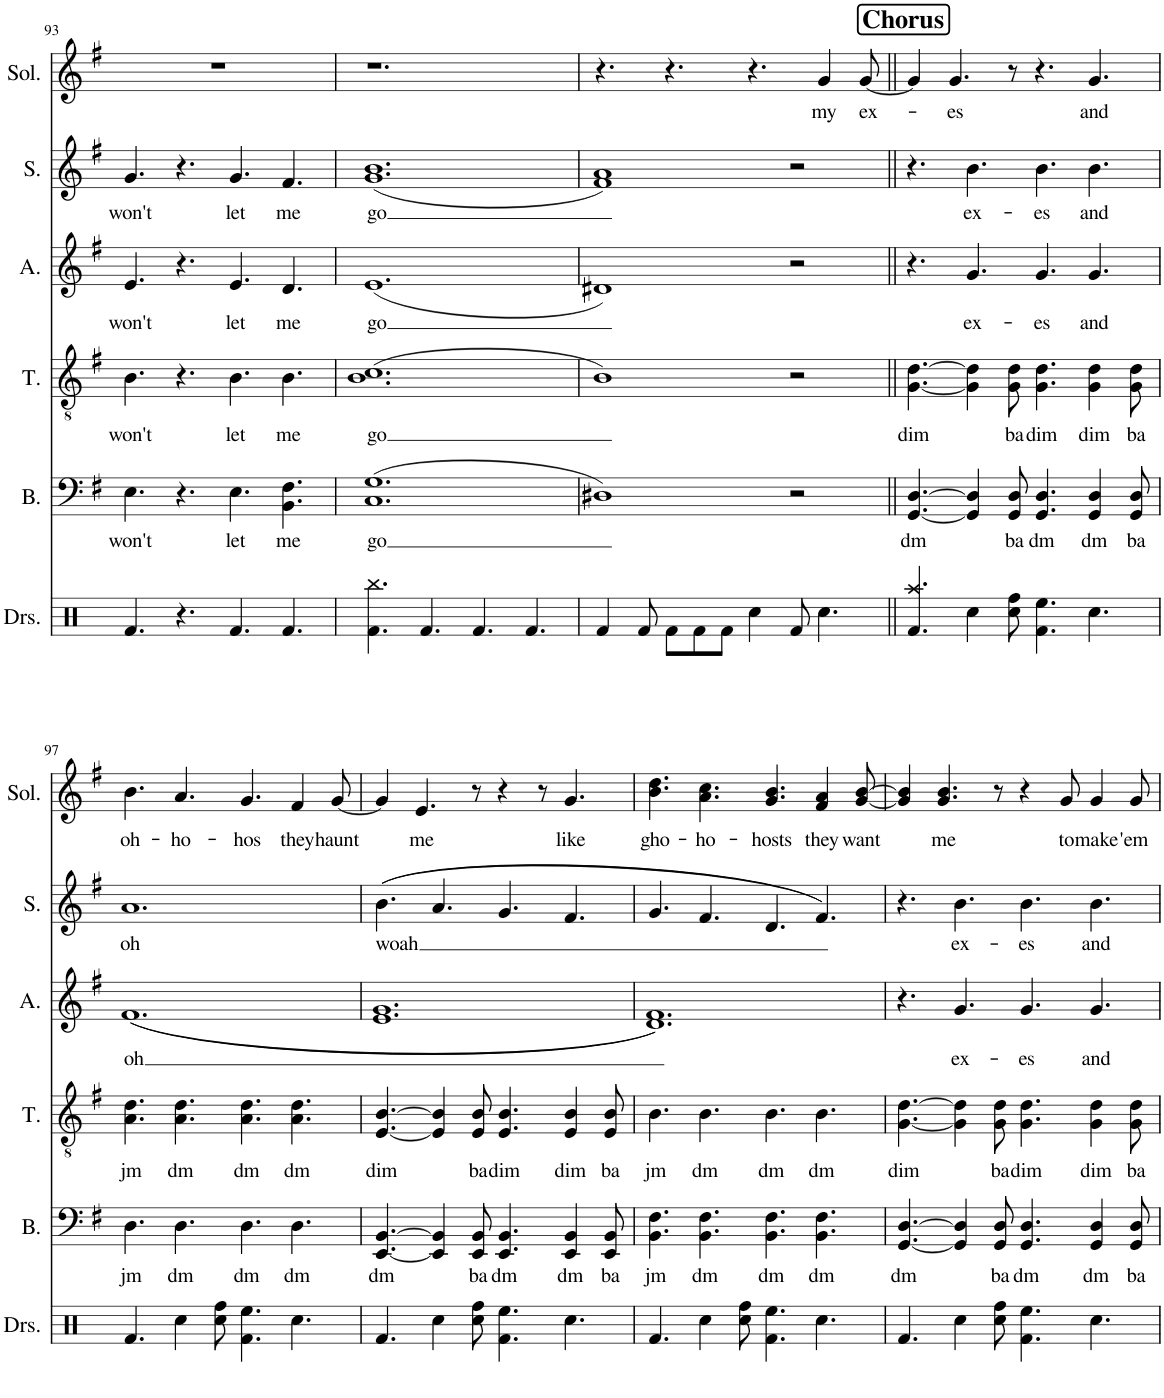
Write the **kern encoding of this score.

**kern	**text	**kern	**text	**kern	**text	**kern	**text	**kern	**text
*part5	*part5	*part4	*part4	*part3	*part3	*part2	*part2	*part1	*part1
*staff5	*staff5	*staff4	*staff4	*staff3	*staff3	*staff2	*staff2	*staff1	*staff1
*I"Bass	*	*I"Tenor	*	*I"Alto	*	*I"Soprano	*	*I"Solo	*
*I'B.	*	*I'T.	*	*I'A.	*	*I'S.	*	*I'Sol.	*
!!LO:PB:g=z
*clefF4	*	*clefGv2	*	*clefG2	*	*clefG2	*	*clefG2	*
*k[f#]	*	*k[f#]	*	*k[f#]	*	*k[f#]	*	*k[f#]	*
*M12/8	*	*M12/8	*	*M12/8	*	*M12/8	*	*M12/8	*
=93	=93	=93	=93	=93	=93	=93	=93	=93	=93
!	!LO:LY:b	!	!LO:LY:b	!	!LO:LY:b	!	!LO:LY:b	!	!
4.E\	won't	4.B\	won't	4.e/	won't	4.g/	won't	1.r	.
4.r	.	4.r	.	4.r	.	4.r	.	.	.
!	!LO:LY:b	!	!LO:LY:b	!	!LO:LY:b	!	!LO:LY:b	!	!
4.E\	let	4.B\	let	4.e/	let	4.g/	let	.	.
!	!LO:LY:b	!	!LO:LY:b	!	!LO:LY:b	!	!LO:LY:b	!	!
4.BB\ 4.F#\	me	4.B\	me	4.d/	me	4.f#/	me	.	.
=94	=94	=94	=94	=94	=94	=94	=94	=94	=94
!	!LO:LY:b	!	!LO:LY:b	!	!LO:LY:b	!	!LO:LY:b	!	!
(1.C 1.G	go	(1.B 1.c	go	(1.e	go	(1.g 1.b	go	1.r	.
=95	=95	=95	=95	=95	=95	=95	=95	=95	=95
1D#X)	.	1B)	.	1d#X)	.	1f# 1a)	.	4.r	.
.	.	.	.	.	.	.	.	4.r	.
.	.	.	.	.	.	.	.	4.r	.
2r	.	2r	.	2r	.	2r	.	.	.
!	!	!	!	!	!	!	!	!	!LO:LY:b
.	.	.	.	.	.	.	.	4g/	my
!	!	!	!	!	!	!	!	!	!LO:LY:b
.	.	.	.	.	.	.	.	[8g/	ex-
!!LO:REH:place=s1:a:B:cj:fs=14:t=Chorus
=96||	=96||	=96||	=96||	=96||	=96||	=96||	=96||	=96||	=96||
!	!LO:LY:b	!	!LO:LY:b	!	!	!	!	!	!
[4.GG/ [4.D/	dm	[4.G\ [4.d\	dim	4.r	.	4.r	.	4g/]	.
!	!	!	!	!	!	!	!	!	!LO:LY:b
.	.	.	.	.	.	.	.	4.g/	-es
!	!	!	!	!	!LO:LY:b	!	!LO:LY:b	!	!
4GG/] 4D/]	.	4G\] 4d\]	.	4.g/	ex-	4.b\	ex-	.	.
!	!LO:LY:b	!	!LO:LY:b	!	!	!	!	!	!
8GG/ 8D/	ba	8G\ 8d\	ba	.	.	.	.	8r	.
!	!LO:LY:b	!	!LO:LY:b	!	!LO:LY:b	!	!LO:LY:b	!	!
4.GG/ 4.D/	dm	4.G\ 4.d\	dim	4.g/	-es	4.b\	-es	4.r	.
!	!LO:LY:b	!	!LO:LY:b	!	!LO:LY:b	!	!LO:LY:b	!	!LO:LY:b
4GG/ 4D/	dm	4G\ 4d\	dim	4.g/	and	4.b\	and	4.g/	and
!	!LO:LY:b	!	!LO:LY:b	!	!	!	!	!	!
8GG/ 8D/	ba	8G\ 8d\	ba	.	.	.	.	.	.
!!LO:LB:g=z
=97	=97	=97	=97	=97	=97	=97	=97	=97	=97
!	!LO:LY:b	!	!LO:LY:b	!	!LO:LY:b	!	!LO:LY:b	!	!LO:LY:b
4.D\	jm	4.A\ 4.d\	jm	((1.f#	oh	1.a	oh	4.b\	oh-
!	!LO:LY:b	!	!LO:LY:b	!	!	!	!	!	!LO:LY:b
4.D\	dm	4.A\ 4.d\	dm	.	.	.	.	4.a/	-ho-
!	!LO:LY:b	!	!LO:LY:b	!	!	!	!	!	!LO:LY:b
4.D\	dm	4.A\ 4.d\	dm	.	.	.	.	4.g/	-hos
!	!LO:LY:b	!	!LO:LY:b	!	!	!	!	!	!LO:LY:b
4.D\	dm	4.A\ 4.d\	dm	.	.	.	.	4f#/	they
!	!	!	!	!	!	!	!	!	!LO:LY:b
.	.	.	.	.	.	.	.	[8g/	haunt
=98	=98	=98	=98	=98	=98	=98	=98	=98	=98
!	!LO:LY:b	!	!LO:LY:b	!	!	!	!LO:LY:b	!	!
[4.EE/ [4.BB/	dm	[4.E/ [4.B/	dim	1.e 1.g	.	((4.b\	woah	4g/]	.
!	!	!	!	!	!	!	!	!	!LO:LY:b
.	.	.	.	.	.	.	.	4.e/	me
4EE/] 4BB/]	.	4E/] 4B/]	.	.	.	4.a/	.	.	.
!	!LO:LY:b	!	!LO:LY:b	!	!	!	!	!	!
8EE/ 8BB/	ba	8E/ 8B/	ba	.	.	.	.	8r	.
!	!LO:LY:b	!	!LO:LY:b	!	!	!	!	!	!
4.EE/ 4.BB/	dm	4.E/ 4.B/	dim	.	.	4.g/	.	4r	.
.	.	.	.	.	.	.	.	8r	.
!	!LO:LY:b	!	!LO:LY:b	!	!	!	!	!	!LO:LY:b
4EE/ 4BB/	dm	4E/ 4B/	dim	.	.	4.f#/	.	4.g/	like
!	!LO:LY:b	!	!LO:LY:b	!	!	!	!	!	!
8EE/ 8BB/	ba	8E/ 8B/	ba	.	.	.	.	.	.
=99	=99	=99	=99	=99	=99	=99	=99	=99	=99
!	!LO:LY:b	!	!LO:LY:b	!	!	!	!	!	!LO:LY:b
4.BB\ 4.F#\	jm	4.B\	jm	1.d 1.f#))	.	4.g/	.	4.b\ 4.dd\	gho-
!	!LO:LY:b	!	!LO:LY:b	!	!	!	!	!	!LO:LY:b
4.BB\ 4.F#\	dm	4.B\	dm	.	.	4.f#/	.	4.a\ 4.cc\	-ho-
!	!LO:LY:b	!	!LO:LY:b	!	!	!	!	!	!LO:LY:b
4.BB\ 4.F#\	dm	4.B\	dm	.	.	4.d/	.	4.g/ 4.b/	-hosts
!	!LO:LY:b	!	!LO:LY:b	!	!	!	!	!	!LO:LY:b
4.BB\ 4.F#\	dm	4.B\	dm	.	.	4.f#/))	.	4f#/ 4a/	they
!	!	!	!	!	!	!	!	!	!LO:LY:b
.	.	.	.	.	.	.	.	[8g/ [8b/	want
=100	=100	=100	=100	=100	=100	=100	=100	=100	=100
!	!LO:LY:b	!	!LO:LY:b	!	!	!	!	!	!
[4.GG/ [4.D/	dm	[4.G\ [4.d\	dim	4.r	.	4.r	.	4g/] 4b/]	.
!	!	!	!	!	!	!	!	!	!LO:LY:b
.	.	.	.	.	.	.	.	4.g/ 4.b/	me
!	!	!	!	!	!LO:LY:b	!	!LO:LY:b	!	!
4GG/] 4D/]	.	4G\] 4d\]	.	4.g/	ex-	4.b\	ex-	.	.
!	!LO:LY:b	!	!LO:LY:b	!	!	!	!	!	!
8GG/ 8D/	ba	8G\ 8d\	ba	.	.	.	.	8r	.
!	!LO:LY:b	!	!LO:LY:b	!	!LO:LY:b	!	!LO:LY:b	!	!
4.GG/ 4.D/	dm	4.G\ 4.d\	dim	4.g/	-es	4.b\	-es	4r	.
!	!	!	!	!	!	!	!	!	!LO:LY:b
.	.	.	.	.	.	.	.	8g/	to
!	!LO:LY:b	!	!LO:LY:b	!	!LO:LY:b	!	!LO:LY:b	!	!LO:LY:b
4GG/ 4D/	dm	4G\ 4d\	dim	4.g/	and	4.b\	and	4g/	make
!	!LO:LY:b	!	!LO:LY:b	!	!	!	!	!	!LO:LY:b
8GG/ 8D/	ba	8G\ 8d\	ba	.	.	.	.	8g/	'em
=	=	=	=	=	=	=	=	=	=
*-	*-	*-	*-	*-	*-	*-	*-	*-	*-
